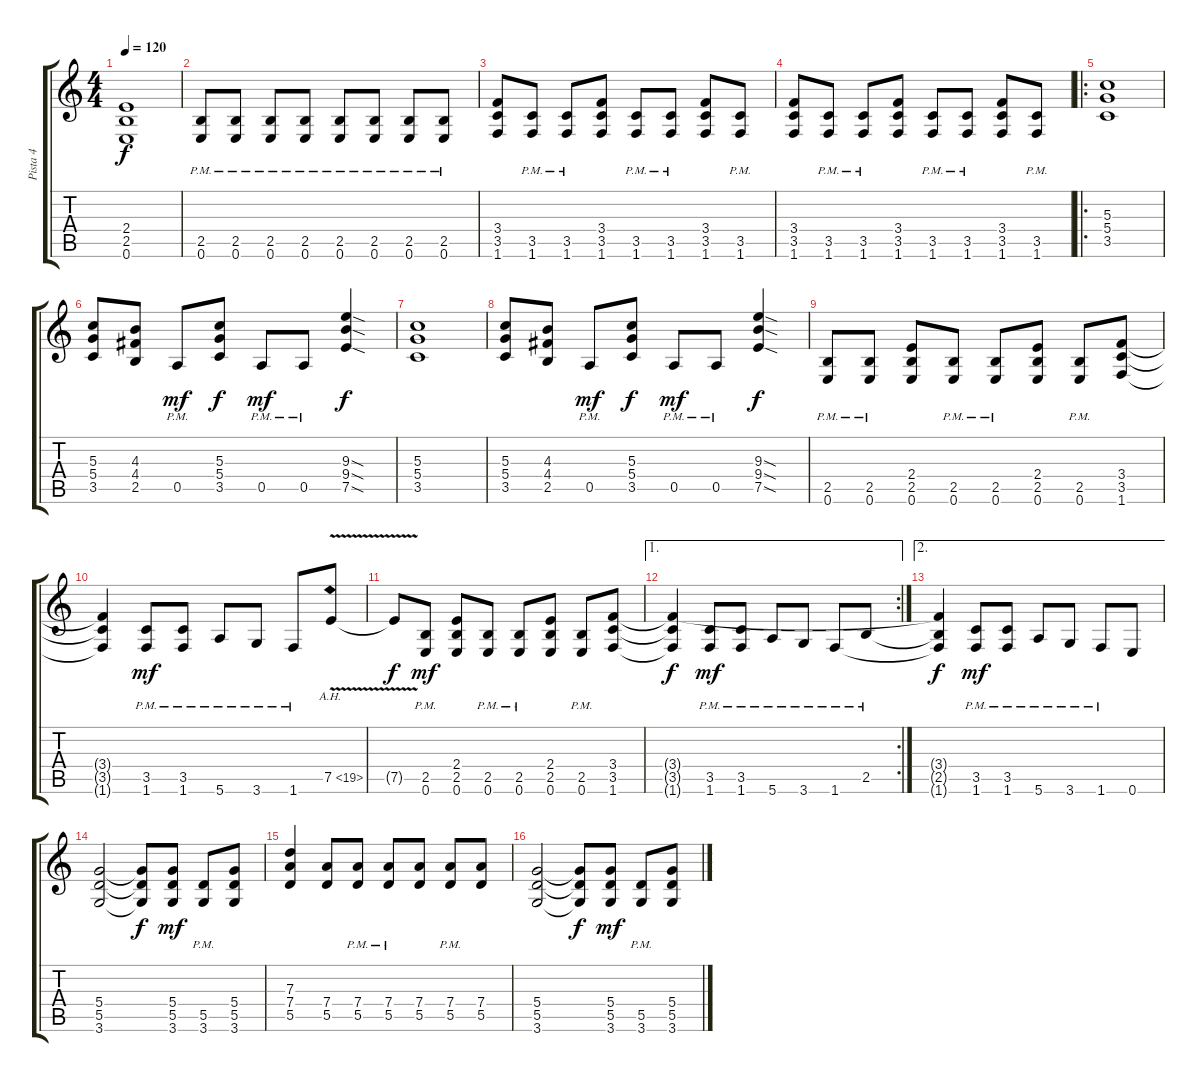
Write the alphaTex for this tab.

\track ("Pista 4" "Pista 4") {instrument distortionguitar}
\staff {score tabs}
\tuning (E4 B3 G3 D3 A2 E2) {hide}
\ts (4 4)
\tempo 120
\clef g2
\ks c
(2.4 2.5 0.6).1{dy f} |
(2.5{pm} 0.6{pm}).8 (2.5{pm} 0.6{pm}).8 (2.5{pm} 0.6{pm}).8 (2.5{pm} 0.6{pm}).8 (2.5{pm} 0.6{pm}).8 (2.5{pm} 0.6{pm}).8 (2.5{pm} 0.6{pm}).8 (2.5{pm} 0.6{pm}).8 |
(3.4 3.5 1.6).8 (3.5{pm} 1.6{pm}).8 (3.5{pm} 1.6{pm}).8 (3.4 3.5 1.6).8 (3.5{pm} 1.6{pm}).8 (3.5{pm} 1.6{pm}).8 (3.4 3.5 1.6).8 (3.5{pm} 1.6{pm}).8 |
(3.4 3.5 1.6).8 (3.5{pm} 1.6{pm}).8 (3.5{pm} 1.6{pm}).8 (3.4 3.5 1.6).8 (3.5{pm} 1.6{pm}).8 (3.5{pm} 1.6{pm}).8 (3.4 3.5 1.6).8 (3.5{pm} 1.6{pm}).8 |
\ro
(5.3 5.4 3.5).1 |
(5.3 5.4 3.5).8 (4.3 4.4 2.5).8 0.5{pm}.8{dy mf} (5.3 5.4 3.5).8{dy f} 0.5{pm}.8{dy mf} 0.5{pm}.8 (9.3{sod} 9.4{sod} 7.5{sod}).4{dy f} |
(5.3 5.4 3.5).1 |
(5.3 5.4 3.5).8 (4.3 4.4 2.5).8 0.5{pm}.8{dy mf} (5.3 5.4 3.5).8{dy f} 0.5{pm}.8{dy mf} 0.5{pm}.8 (9.3{sod} 9.4{sod} 7.5{sod}).4{dy f} |
(2.5{pm} 0.6{pm}).8 (2.5{pm} 0.6{pm}).8 (2.4 2.5 0.6).8 (2.5{pm} 0.6{pm}).8 (2.5{pm} 0.6{pm}).8 (2.4 2.5 0.6).8 (2.5{pm} 0.6{pm}).8 (3.4 3.5 1.6).8 |
(3.4{t} 3.5{t} 1.6{t}).4 (3.5{pm} 1.6{pm}).8{dy mf} (3.5{pm} 1.6{pm}).8 5.6{pm}.8 3.6{pm}.8 1.6{pm}.8 7.5{ah 12 v}.8 |
7.5{t}.8{dy f} (2.5{pm} 0.6{pm}).8{dy mf} (2.4 2.5 0.6).8 (2.5{pm} 0.6{pm}).8 (2.5{pm} 0.6{pm}).8 (2.4 2.5 0.6).8 (2.5{pm} 0.6{pm}).8 (3.4 3.5 1.6).8 |
\ae 1
\rc 2
(3.4{t} 3.5{t} 1.6{t}).4{dy f} (3.5{pm} 1.6{pm}).8{dy mf} (3.5{pm} 1.6{pm}).8 5.6{pm}.8 3.6{pm}.8 1.6{pm}.8 2.5{pm}.8 |
\ae 2
(3.4{t} 2.5{t} 1.6{t}).4{dy f} (3.5{pm} 1.6{pm}).8{dy mf} (3.5{pm} 1.6{pm}).8 5.6{pm}.8 3.6{pm}.8 1.6{pm}.8 0.6.8 |
(5.4 5.5 3.6).2 (5.4{t} 5.5{t} 3.6{t}).8{dy f} (5.4 5.5 3.6).8{dy mf} (5.5{pm} 3.6{pm}).8 (5.4 5.5 3.6).8 |
(7.3 7.4 5.5).4 (7.4 5.5).8 (7.4{pm} 5.5{pm}).8 (7.4{pm} 5.5{pm}).8 (7.4 5.5).8 (7.4{pm} 5.5{pm}).8 (7.4 5.5).8 |
(5.4 5.5 3.6).2 (5.4{t} 5.5{t} 3.6{t}).8{dy f} (5.4 5.5 3.6).8{dy mf} (5.5{pm} 3.6{pm}).8 (5.4 5.5 3.6).8
